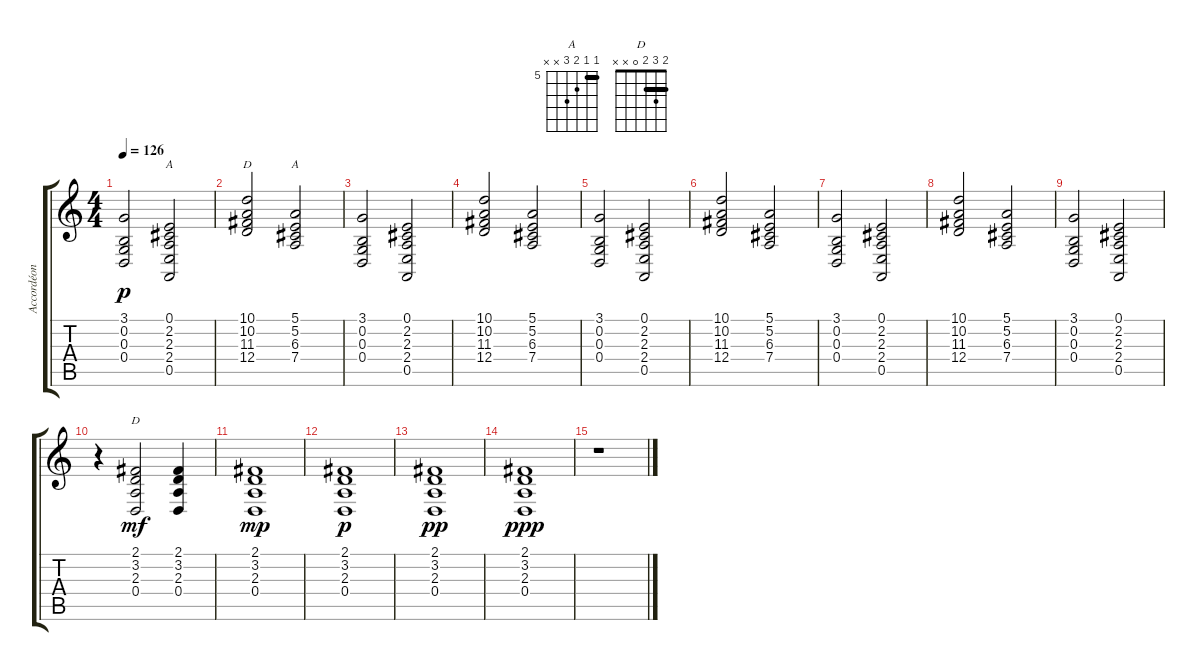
\track ("Accordéon" "Accordéon") {instrument accordion}
\staff {score tabs}
\tuning (E4 B3 G3 D3 A2 E2) {hide}
\chord ("A" 0 2 2 2 0 x)
\chord ("D" 10 10 11 12 x x) {firstfret 10 barre 10}
\chord ("A" 5 5 6 7 x x) {firstfret 5 barre 5}
\chord ("D" 2 3 2 0 x x) {barre 2}
\ts (4 4)
\tempo 126
\clef g2
\ks c
(3.1 0.2 0.3 0.4).2{dy p} (0.1 2.2 2.3 2.4 0.5).2{ch "A"} |
(10.1 10.2 11.3 12.4).2{ch "D"} (5.1 5.2 6.3 7.4).2{ch "A"} |
(3.1 0.2 0.3 0.4).2 (0.1 2.2 2.3 2.4 0.5).2 |
(10.1 10.2 11.3 12.4).2 (5.1 5.2 6.3 7.4).2 |
(3.1 0.2 0.3 0.4).2 (0.1 2.2 2.3 2.4 0.5).2 |
(10.1 10.2 11.3 12.4).2 (5.1 5.2 6.3 7.4).2 |
(3.1 0.2 0.3 0.4).2 (0.1 2.2 2.3 2.4 0.5).2 |
(10.1 10.2 11.3 12.4).2 (5.1 5.2 6.3 7.4).2 |
(3.1 0.2 0.3 0.4).2 (0.1 2.2 2.3 2.4 0.5).2 |
r.4 (2.1 3.2 2.3 0.4).2{ch "D" dy mf} (2.1 3.2 2.3 0.4).4 |
(2.1 3.2 2.3 0.4).1{dy mp} |
(2.1 3.2 2.3 0.4).1{dy p} |
(2.1 3.2 2.3 0.4).1{dy pp} |
(2.1 3.2 2.3 0.4).1{dy ppp} |
r.1
